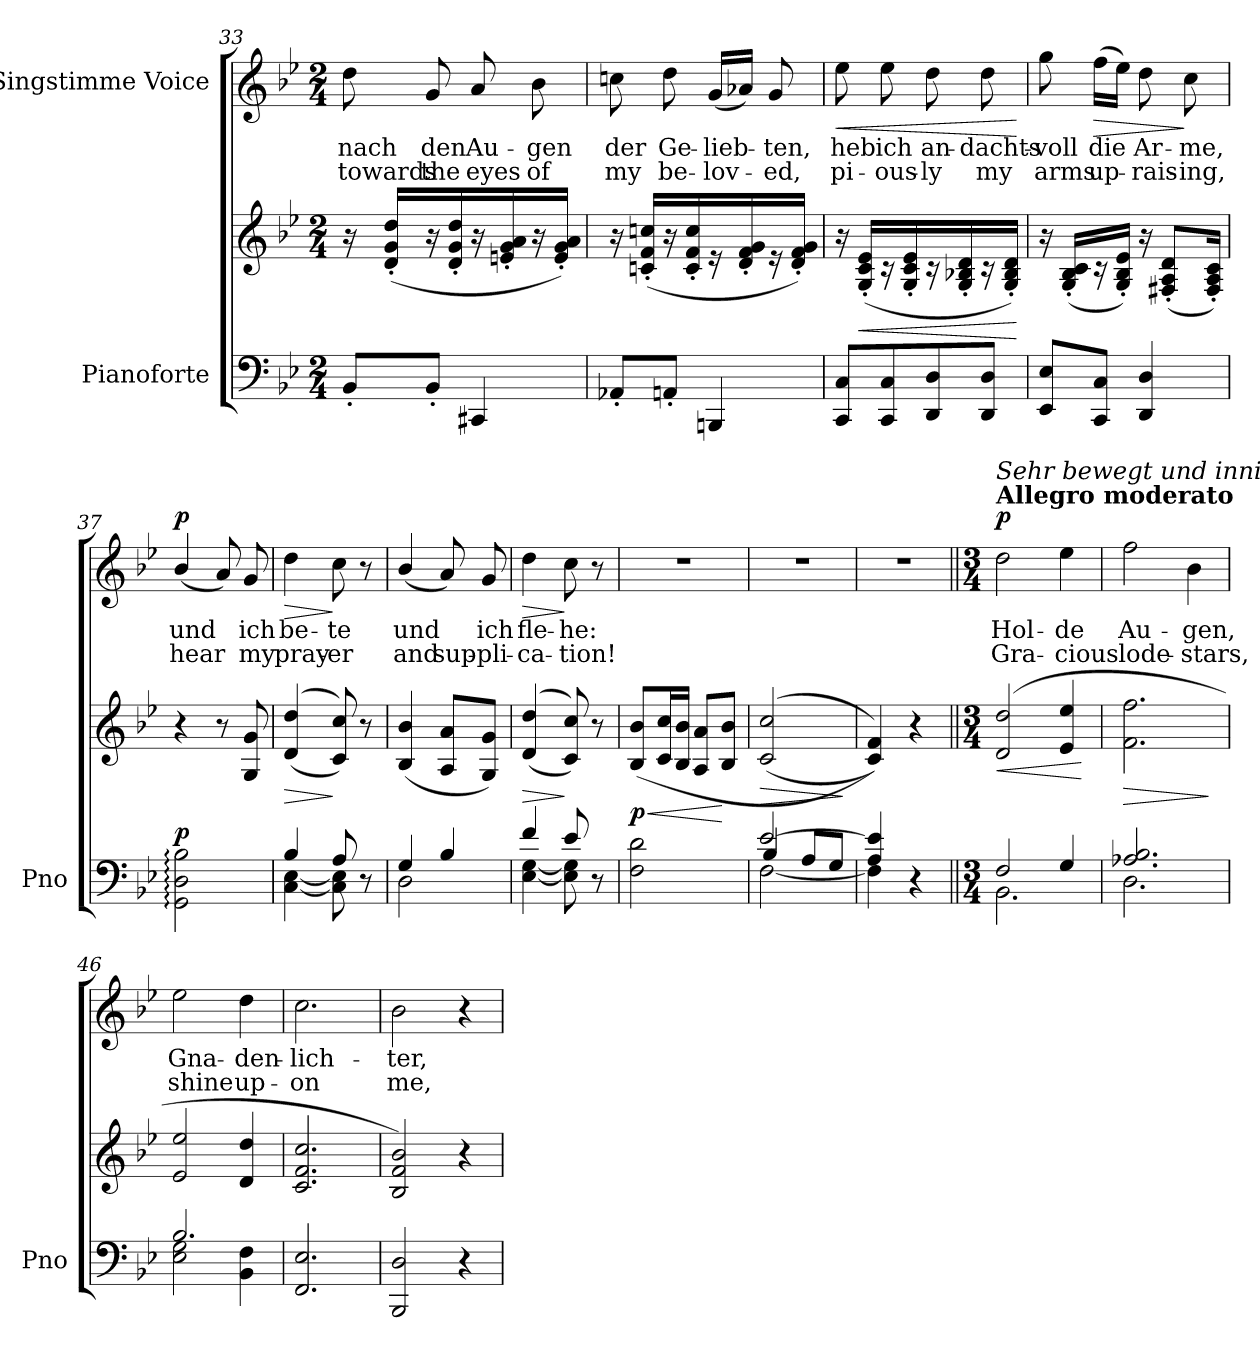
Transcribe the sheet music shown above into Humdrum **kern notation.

**kern	**kern	**dynam	**kern	**text	**text	**dynam
*part2	*part2	*part2	*part1	*part1	*part1	*part1
*staff3	*staff2	*staff2/3	*staff1	*staff1	*staff1	*staff1
*I"Pianoforte	*	*	*I"Singstimme Voice	*	*	*
*I'Pno	*	*	*	*	*	*
*clefF4	*clefG2	*	*clefG2	*	*	*
*k[b-e-]	*k[b-e-]	*	*k[b-e-]	*	*	*
*M2/4	*M2/4	*	*M2/4	*	*	*
=33	=33	=33	=33	=33	=33	=33
!	!	!	!	!LO:LY:b	!LO:LY:b	!
8BB-'/L	16r	.	8dd\	nach	towards	.
.	(16d/' 16g/' 16dd/'LL	.	.	.	.	.
!	!	!	!	!LO:LY:b	!LO:LY:b	!
8BB-'/J	16r	.	8g/	den	the	.
.	16d/' 16g/' 16dd/'	.	.	.	.	.
!	!	!	!	!LO:LY:b	!LO:LY:b	!
4CC#X/	16r	.	8a/	Au-	eyes	.
.	16en/' 16g/' 16a/'	.	.	.	.	.
!	!	!	!	!LO:LY:b	!LO:LY:b	!
.	16r	.	8b-\	-gen	of	.
.	16e/' 16g/' 16a/'JJ)	.	.	.	.	.
!!LO:LB:g=z
=34	=34	=34	=34	=34	=34	=34
!	!	!	!	!LO:LY:b	!LO:LY:b	!
8AA-X'/L	16r	.	8ccn\	der	my	.
.	(16cn/' 16f/' 16ccn/'LL	.	.	.	.	.
!	!	!	!	!LO:LY:b	!LO:LY:b	!
8AAn'/J	16r	.	8dd\	Ge-	be-	.
.	16c/' 16f/' 16cc/'	.	.	.	.	.
!	!	!	!	!LO:LY:b	!LO:LY:b	!
4BBBn/	16r	.	(16g/LL	-lieb-	-lov-	.
.	16d/' 16f/' 16g/'	.	16a-X/JJ)	.	.	.
!	!	!	!	!LO:LY:b	!LO:LY:b	!
.	16r	.	8g/	-ten,	-ed,	.
.	16d/' 16f/' 16g/'JJ)	.	.	.	.	.
!!LO:LB:g=z
=35	=35	=35	=35	=35	=35	=35
!	!	!	!	!LO:LY:b	!LO:LY:b	!LO:HP:b
8CC/ 8C/L	16r	.	8ee-\	heb	pi-	<
!	!	!LO:HP:b	!	!	!	!
.	(16G/' 16c/' 16e-/'LL	<	.	.	.	.
!	!	!	!	!LO:LY:b	!LO:LY:b	!
8CC/ 8C/	16r	.	8ee-\	ich	-ous-	.
.	16G/' 16c/' 16e-/'	.	.	.	.	.
!	!	!	!	!LO:LY:b	!LO:LY:b	!
8DD/ 8D/	16r	.	8dd\	an-	-ly	.
.	16G/' 16B-X/' 16d/'	.	.	.	.	.
!	!	!	!	!LO:LY:b	!LO:LY:b	!
8DD/ 8D/J	16r	.	8dd\	-dachts-	my	.
.	16G/' 16B-/' 16d/'JJ)	.	.	.	.	.
.	.	[	.	.	.	[
=36	=36	=36	=36	=36	=36	=36
!	!	!	!	!LO:LY:b	!LO:LY:b	!
8EE-/ 8E-/L	16r	.	8gg\	-voll	arms	.
.	(16G/' 16B-/' 16c/'LL	.	.	.	.	.
!	!	!	!	!LO:LY:b	!LO:LY:b	!LO:HP:b
8CC/ 8C/J	16r	.	(16ff\LL	die	up-	>
.	16G/' 16B-/' 16e-/'JJ)	.	16ee-\JJ)	.	.	.
!	!	!	!	!LO:LY:b	!LO:LY:b	!
4DD/ 4D/	16r	.	8dd\	Ar-	-rais-	.
.	(8F#X/' 8A/' 8d/'L	.	.	.	.	.
!	!	!	!	!LO:LY:b	!LO:LY:b	!
.	.	.	8cc\	-me,	-ing,	]
.	16F#/' 16A/' 16c/'Jk)	.	.	.	.	.
=37	=37	=37	=37	=37	=37	=37
!	!	!LO:DY:a=2	!	!LO:LY:b	!LO:LY:b	!LO:DY:a
2GG\: 2D\: 2B-\:	4r	p	(4b-/	und	hear	p
.	8r	.	8a/)	.	.	.
!	!	!	!	!LO:LY:b	!LO:LY:b	!
.	8G/ 8g/	.	8g/	ich	my	.
=38	=38	=38	=38	=38	=38	=38
*^	*	*	*	*	*	*
!	!	!	!LO:HP:b	!	!LO:LY:b	!LO:LY:b	!LO:HP:b
4B-/	[4C\ [4E-\	(>(4d/ 4dd/	>	4dd\	be-	pray-	>
!	!	!	!	!	!LO:LY:b	!LO:LY:b	!
8A/	8C\] 8E-\]	8c/ 8cc/))	]	8cc\	-te	-er	]
8r	8ryy	8r	.	8r	.	.	.
=39	=39	=39	=39	=39	=39	=39	=39
!	!	!	!	!	!LO:LY:b	!LO:LY:b	!
4G/	2D\	(4B-/ 4b-/	.	(>4b-/	und	and	.
!	!	!	!	!	!	!LO:LY:b	!
4B-/	.	8A/ 8a/L	.	8a/)	.	sup-	.
!	!	!	!	!	!LO:LY:b	!LO:LY:b	!
.	.	8G/ 8g/J)	.	8g/	ich	-pli-	.
=40	=40	=40	=40	=40	=40	=40	=40
!	!	!	!LO:HP:b	!	!LO:LY:b	!LO:LY:b	!LO:HP:b
4f/	[4E-\ [4G\	(>(4d/ 4dd/	>	4dd\	fle-	-ca-	>
!	!	!	!	!	!LO:LY:b	!LO:LY:b	!
8e-/	8E-\] 8G\]	8c/ 8cc/))	]	8cc\	-he:	-tion!	]
8r	8ryy	8r	.	8r	.	.	.
=41	=41	=41	=41	=41	=41	=41	=41
!	!	!	!LO:HP:b	!	!	!	!
!	!	!	!LO:DY:n=1:b	!	!	!	!
*v	*v	*	*	*	*	*	*
2F\ 2d\	(8B-/ 8b-/L	< p	2r	.	.	.
.	16c/ 16cc/L	.	.	.	.	.
.	16B-/ 16b-/JJ	.	.	.	.	.
.	8A/ 8a/L	.	.	.	.	.
.	8B-/ 8b-/J	[	.	.	.	.
=42	=42	=42	=42	=42	=42	=42
*^	*	*	*	*	*	*
*	*^	*	*	*	*	*	*
!	!	!	!	!LO:HP:b	!	!	!	!
[2e-/	[2F\	4B-/	(>(2c/ 2cc/	>	2r	.	.	.
.	.	8A/L	.	.	.	.	.	.
.	.	8G/J	.	.	.	.	.	.
*v	*v	*v	*	*	*	*	*	*
.	.	]	.	.	.	.
!!LO:LB:g=z
=43	=43	=43	=43	=43	=43	=43
*^	*	*	*	*	*	*
4A/ 4e-/]	4F\]	4c/ 4f/)))	.	2r	.	.	.
4r	4ryy	4r	.	.	.	.	.
!!LO:PB:g=z
=44||	=44||	=44||	=44||	=44||	=44||	=44||	=44||
*M3/4	*	*M3/4	*	*M3/4	*	*	*
!	!	!	!	!LO:TX:a:B:t=Allegro moderato	!	!	!
!	!	!	!	!LO:TX:a:i:t=Sehr bewegt und innig	!	!	!
!	!	!	!LO:HP:b	!	!LO:LY:b	!LO:LY:b	!LO:DY:a
2F/	2.BB-\	(2d/ 2dd/	<	2dd\	Hol-	Gra-	p
!	!	!	!	!	!LO:LY:b	!LO:LY:b	!
4G/	.	4e-/ 4ee-/	.	4ee-\	-de	-cious	.
*v	*v	*	*	*	*	*	*
.	.	[	.	.	.	.
=45	=45	=45	=45	=45	=45	=45
*^	*	*	*	*	*	*
!	!	!	!LO:HP:b	!	!LO:LY:b	!LO:LY:b	!
2.A-X/ 2.B-/	2.D\	2.f\ 2.ff\	>	2ff\	Au-	lode-	.
!	!	!	!	!	!LO:LY:b	!LO:LY:b	!
.	.	.	.	4b-\	-gen,	-stars,	.
*v	*v	*	*	*	*	*	*
.	.	]	.	.	.	.
=46	=46	=46	=46	=46	=46	=46
*^	*	*	*	*	*	*
!	!	!	!	!	!LO:LY:b	!LO:LY:b	!
2.B-/	2E-\ 2G\	2e-/ 2ee-/	.	2ee-\	Gna-	shine	.
!	!	!	!	!	!LO:LY:b	!LO:LY:b	!
.	4BB-\ 4F\	4d/ 4dd/	.	4dd\	-den-	up-	.
=47	=47	=47	=47	=47	=47	=47	=47
!	!	!	!	!	!LO:LY:b	!LO:LY:b	!
*v	*v	*	*	*	*	*	*
2.FF/ 2.E-/	2.c/ 2.f/ 2.cc/	.	2.cc\	-lich-	-on	.
=48	=48	=48	=48	=48	=48	=48
!	!	!	!	!LO:LY:b	!LO:LY:b	!
2BBB-/ 2D/	2B-/ 2f/ 2b-/)	.	2b-\	-ter,	me,	.
4r	4r	.	4r	.	.	.
=	=	=	=	=	=	=
*-	*-	*-	*-	*-	*-	*-
